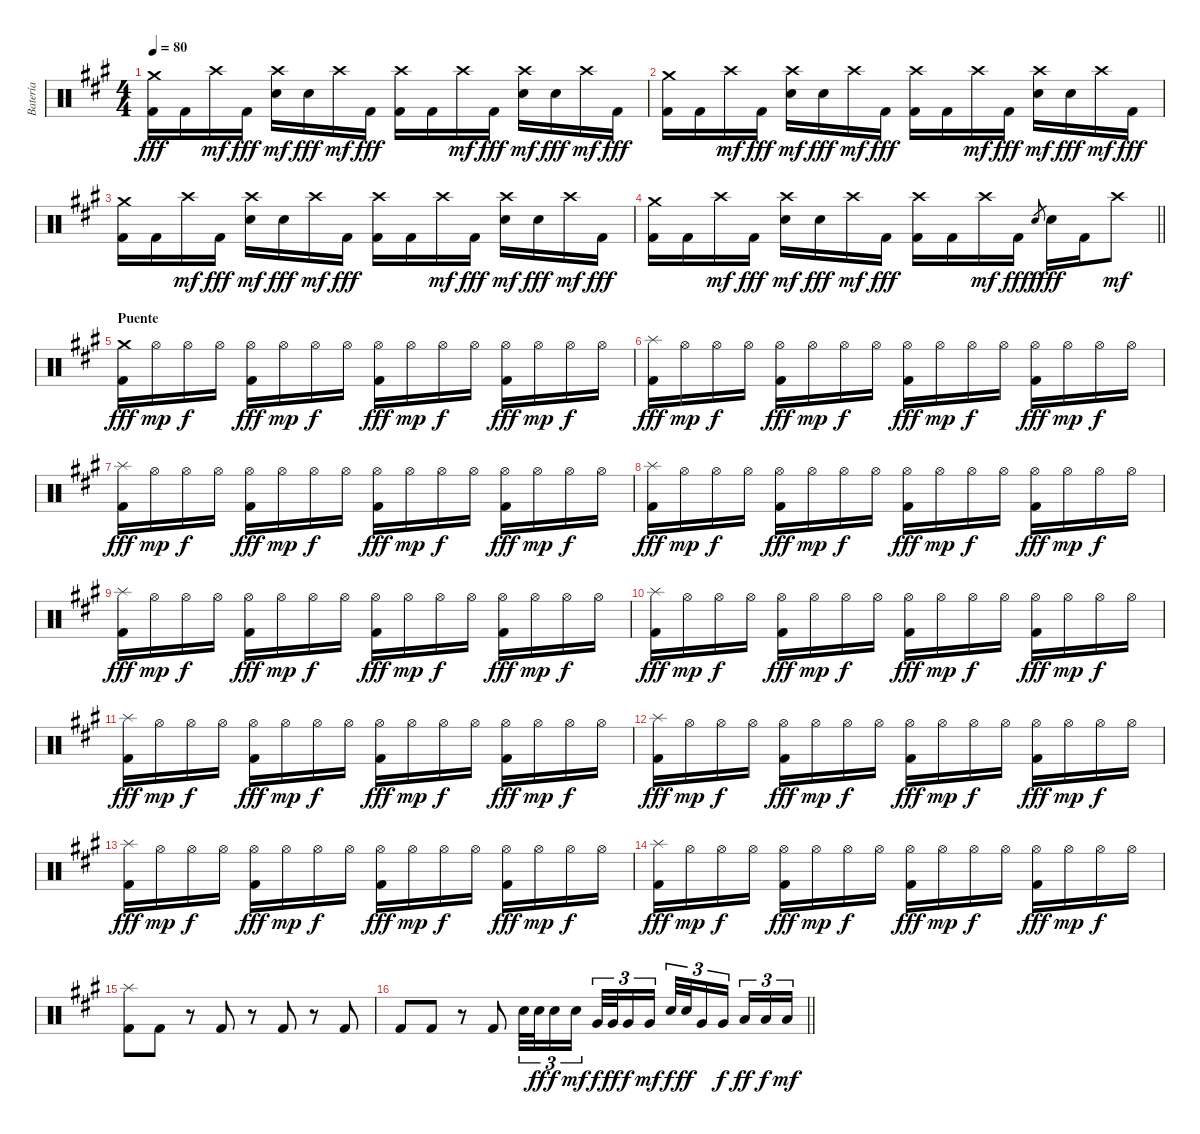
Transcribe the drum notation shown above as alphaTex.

\track ("Batería" "Batería") {instrument percussion}
\staff {score}
\articulation defaults
\ts (4 4)
\tempo 80
\clef neutral
\ks f#minor
("Crash medium (hit)" "Kick (hit) 2").16{dy fff} "Kick (hit) 2".16 "Crash high (hit)".16{dy mf} "Kick (hit) 2".16{dy fff} ("Electric Snare (hit)" "Crash high (hit)").16{dy mf} "Electric Snare (hit)".16{dy fff} "Crash high (hit)".16{dy mf} "Kick (hit) 2".16{dy fff} ("Crash high (hit)" "Kick (hit) 2").16 "Kick (hit) 2".16 "Crash high (hit)".16{dy mf} "Kick (hit) 2".16{dy fff} ("Electric Snare (hit)" "Crash high (hit)").16{dy mf} "Electric Snare (hit)".16{dy fff} "Crash high (hit)".16{dy mf} "Kick (hit) 2".16{dy fff} |
("Crash medium (hit)" "Kick (hit) 2").16 "Kick (hit) 2".16 "Crash high (hit)".16{dy mf} "Kick (hit) 2".16{dy fff} ("Electric Snare (hit)" "Crash high (hit)").16{dy mf} "Electric Snare (hit)".16{dy fff} "Crash high (hit)".16{dy mf} "Kick (hit) 2".16{dy fff} ("Crash high (hit)" "Kick (hit) 2").16 "Kick (hit) 2".16 "Crash high (hit)".16{dy mf} "Kick (hit) 2".16{dy fff} ("Electric Snare (hit)" "Crash high (hit)").16{dy mf} "Electric Snare (hit)".16{dy fff} "Crash high (hit)".16{dy mf} "Kick (hit) 2".16{dy fff} |
("Crash medium (hit)" "Kick (hit) 2").16 "Kick (hit) 2".16 "Crash high (hit)".16{dy mf} "Kick (hit) 2".16{dy fff} ("Electric Snare (hit)" "Crash high (hit)").16{dy mf} "Electric Snare (hit)".16{dy fff} "Crash high (hit)".16{dy mf} "Kick (hit) 2".16{dy fff} ("Crash high (hit)" "Kick (hit) 2").16 "Kick (hit) 2".16 "Crash high (hit)".16{dy mf} "Kick (hit) 2".16{dy fff} ("Electric Snare (hit)" "Crash high (hit)").16{dy mf} "Electric Snare (hit)".16{dy fff} "Crash high (hit)".16{dy mf} "Kick (hit) 2".16{dy fff} |
\barLineRight lightlight
("Crash medium (hit)" "Kick (hit) 2").16 "Kick (hit) 2".16 "Crash high (hit)".16{dy mf} "Kick (hit) 2".16{dy fff} ("Electric Snare (hit)" "Crash high (hit)").16{dy mf} "Electric Snare (hit)".16{dy fff} "Crash high (hit)".16{dy mf} "Kick (hit) 2".16{dy fff} ("Crash high (hit)" "Kick (hit) 2").16 "Kick (hit) 2".16 "Crash high (hit)".16{dy mf} "Kick (hit) 2".16{dy fff} "Electric Snare (hit)".8{gr dy f} "Electric Snare (hit)".16{dy fff} "Kick (hit) 2".16 "Crash high (hit)".8{dy mf} |
\section ("" "Puente")
("Crash medium (hit)" "Kick (hit) 2").16{dy fff} "Hi-Hat (open)".16{dy mp} "Hi-Hat (open)".16{dy f} "Hi-Hat (open)".16 ("Hi-Hat (open)" "Kick (hit) 2").16{dy fff} "Hi-Hat (open)".16{dy mp} "Hi-Hat (open)".16{dy f} "Hi-Hat (open)".16 ("Hi-Hat (open)" "Kick (hit) 2").16{dy fff} "Hi-Hat (open)".16{dy mp} "Hi-Hat (open)".16{dy f} "Hi-Hat (open)".16 ("Hi-Hat (open)" "Kick (hit) 2").16{dy fff} "Hi-Hat (open)".16{dy mp} "Hi-Hat (open)".16{dy f} "Hi-Hat (open)".16 |
("Splash (hit)" "Kick (hit) 2").16{dy fff} "Hi-Hat (open)".16{dy mp} "Hi-Hat (open)".16{dy f} "Hi-Hat (open)".16 ("Hi-Hat (open)" "Kick (hit) 2").16{dy fff} "Hi-Hat (open)".16{dy mp} "Hi-Hat (open)".16{dy f} "Hi-Hat (open)".16 ("Hi-Hat (open)" "Kick (hit) 2").16{dy fff} "Hi-Hat (open)".16{dy mp} "Hi-Hat (open)".16{dy f} "Hi-Hat (open)".16 ("Hi-Hat (open)" "Kick (hit) 2").16{dy fff} "Hi-Hat (open)".16{dy mp} "Hi-Hat (open)".16{dy f} "Hi-Hat (open)".16 |
("Splash (hit)" "Kick (hit) 2").16{dy fff} "Hi-Hat (open)".16{dy mp} "Hi-Hat (open)".16{dy f} "Hi-Hat (open)".16 ("Hi-Hat (open)" "Kick (hit) 2").16{dy fff} "Hi-Hat (open)".16{dy mp} "Hi-Hat (open)".16{dy f} "Hi-Hat (open)".16 ("Hi-Hat (open)" "Kick (hit) 2").16{dy fff} "Hi-Hat (open)".16{dy mp} "Hi-Hat (open)".16{dy f} "Hi-Hat (open)".16 ("Hi-Hat (open)" "Kick (hit) 2").16{dy fff} "Hi-Hat (open)".16{dy mp} "Hi-Hat (open)".16{dy f} "Hi-Hat (open)".16 |
("Splash (hit)" "Kick (hit) 2").16{dy fff} "Hi-Hat (open)".16{dy mp} "Hi-Hat (open)".16{dy f} "Hi-Hat (open)".16 ("Hi-Hat (open)" "Kick (hit) 2").16{dy fff} "Hi-Hat (open)".16{dy mp} "Hi-Hat (open)".16{dy f} "Hi-Hat (open)".16 ("Hi-Hat (open)" "Kick (hit) 2").16{dy fff} "Hi-Hat (open)".16{dy mp} "Hi-Hat (open)".16{dy f} "Hi-Hat (open)".16 ("Hi-Hat (open)" "Kick (hit) 2").16{dy fff} "Hi-Hat (open)".16{dy mp} "Hi-Hat (open)".16{dy f} "Hi-Hat (open)".16 |
("Splash (hit)" "Kick (hit) 2").16{dy fff} "Hi-Hat (open)".16{dy mp} "Hi-Hat (open)".16{dy f} "Hi-Hat (open)".16 ("Hi-Hat (open)" "Kick (hit) 2").16{dy fff} "Hi-Hat (open)".16{dy mp} "Hi-Hat (open)".16{dy f} "Hi-Hat (open)".16 ("Hi-Hat (open)" "Kick (hit) 2").16{dy fff} "Hi-Hat (open)".16{dy mp} "Hi-Hat (open)".16{dy f} "Hi-Hat (open)".16 ("Hi-Hat (open)" "Kick (hit) 2").16{dy fff} "Hi-Hat (open)".16{dy mp} "Hi-Hat (open)".16{dy f} "Hi-Hat (open)".16 |
("Splash (hit)" "Kick (hit) 2").16{dy fff} "Hi-Hat (open)".16{dy mp} "Hi-Hat (open)".16{dy f} "Hi-Hat (open)".16 ("Hi-Hat (open)" "Kick (hit) 2").16{dy fff} "Hi-Hat (open)".16{dy mp} "Hi-Hat (open)".16{dy f} "Hi-Hat (open)".16 ("Hi-Hat (open)" "Kick (hit) 2").16{dy fff} "Hi-Hat (open)".16{dy mp} "Hi-Hat (open)".16{dy f} "Hi-Hat (open)".16 ("Hi-Hat (open)" "Kick (hit) 2").16{dy fff} "Hi-Hat (open)".16{dy mp} "Hi-Hat (open)".16{dy f} "Hi-Hat (open)".16 |
("Splash (hit)" "Kick (hit) 2").16{dy fff} "Hi-Hat (open)".16{dy mp} "Hi-Hat (open)".16{dy f} "Hi-Hat (open)".16 ("Hi-Hat (open)" "Kick (hit) 2").16{dy fff} "Hi-Hat (open)".16{dy mp} "Hi-Hat (open)".16{dy f} "Hi-Hat (open)".16 ("Hi-Hat (open)" "Kick (hit) 2").16{dy fff} "Hi-Hat (open)".16{dy mp} "Hi-Hat (open)".16{dy f} "Hi-Hat (open)".16 ("Hi-Hat (open)" "Kick (hit) 2").16{dy fff} "Hi-Hat (open)".16{dy mp} "Hi-Hat (open)".16{dy f} "Hi-Hat (open)".16 |
("Splash (hit)" "Kick (hit) 2").16{dy fff} "Hi-Hat (open)".16{dy mp} "Hi-Hat (open)".16{dy f} "Hi-Hat (open)".16 ("Hi-Hat (open)" "Kick (hit) 2").16{dy fff} "Hi-Hat (open)".16{dy mp} "Hi-Hat (open)".16{dy f} "Hi-Hat (open)".16 ("Hi-Hat (open)" "Kick (hit) 2").16{dy fff} "Hi-Hat (open)".16{dy mp} "Hi-Hat (open)".16{dy f} "Hi-Hat (open)".16 ("Hi-Hat (open)" "Kick (hit) 2").16{dy fff} "Hi-Hat (open)".16{dy mp} "Hi-Hat (open)".16{dy f} "Hi-Hat (open)".16 |
("Splash (hit)" "Kick (hit) 2").16{dy fff} "Hi-Hat (open)".16{dy mp} "Hi-Hat (open)".16{dy f} "Hi-Hat (open)".16 ("Hi-Hat (open)" "Kick (hit) 2").16{dy fff} "Hi-Hat (open)".16{dy mp} "Hi-Hat (open)".16{dy f} "Hi-Hat (open)".16 ("Hi-Hat (open)" "Kick (hit) 2").16{dy fff} "Hi-Hat (open)".16{dy mp} "Hi-Hat (open)".16{dy f} "Hi-Hat (open)".16 ("Hi-Hat (open)" "Kick (hit) 2").16{dy fff} "Hi-Hat (open)".16{dy mp} "Hi-Hat (open)".16{dy f} "Hi-Hat (open)".16 |
("Splash (hit)" "Kick (hit) 2").16{dy fff} "Hi-Hat (open)".16{dy mp} "Hi-Hat (open)".16{dy f} "Hi-Hat (open)".16 ("Hi-Hat (open)" "Kick (hit) 2").16{dy fff} "Hi-Hat (open)".16{dy mp} "Hi-Hat (open)".16{dy f} "Hi-Hat (open)".16 ("Hi-Hat (open)" "Kick (hit) 2").16{dy fff} "Hi-Hat (open)".16{dy mp} "Hi-Hat (open)".16{dy f} "Hi-Hat (open)".16 ("Hi-Hat (open)" "Kick (hit) 2").16{dy fff} "Hi-Hat (open)".16{dy mp} "Hi-Hat (open)".16{dy f} "Hi-Hat (open)".16 |
("Splash (hit)" "Kick (hit) 2").8 "Kick (hit) 2".8 r.8 "Kick (hit) 2".8 r.8 "Kick (hit) 2".8 r.8 "Kick (hit) 2".8 |
\barLineRight lightlight "Kick (hit) 2".8 "Kick (hit) 2".8
r.8 "Kick (hit) 2".8 "Electric Snare (hit)".32{tu (3 2)} "Electric Snare (hit)".32{tu (3 2) dy ff} "Electric Snare (hit)".16{tu (3 2) dy f} "Electric Snare (hit)".16{tu (3 2) dy mf beam splitsecondary} "Very Low Tom (hit)".32{tu (3 2) dy f} "Very Low Tom (hit)".32{tu (3 2) dy ff} "Very Low Tom (hit)".16{tu (3 2) dy f} "Very Low Tom (hit)".16{tu (3 2) dy mf} "Electric Snare (hit)".32{tu (3 2) dy f} "Electric Snare (hit)".32{tu (3 2) dy ff} "Very Low Tom (hit)".16{tu (3 2)} "Very Low Tom (hit)".16{tu (3 2) dy f beam splitsecondary} "Low Floor Tom (hit)".16{tu (3 2) dy ff} "Low Floor Tom (hit)".16{tu (3 2) dy f} "Low Floor Tom (hit)".16{tu (3 2) dy mf}
